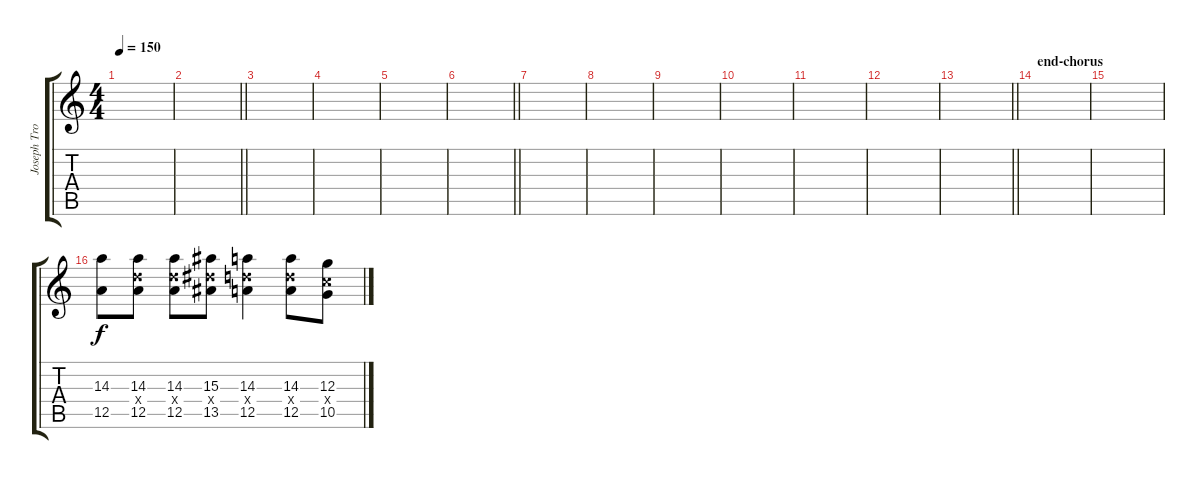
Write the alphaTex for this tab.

\track ("Joseph Trohman (Lead Guitar)" "Joseph Tro") {instrument distortionguitar}
\staff {score tabs}
\tuning (E4 B3 G3 D3 A2 D2) {hide}
\ts (4 4)
\tempo 150
\clef g2
\ks c
|
\barLineRight lightlight
|
|
|
|
\barLineRight lightlight
|
|
|
|
|
|
|
\barLineRight lightlight
|
\section ("" "end-chorus")
|
|
(14.3 12.5).8 (14.3 12.4{x} 12.5).8 (14.3 12.4{x} 12.5).8 (15.3 13.4{x} 13.5).8 (14.3 12.4{x} 12.5).4 (14.3 12.4{x} 12.5).8 (12.3 10.4{x} 10.5).8
